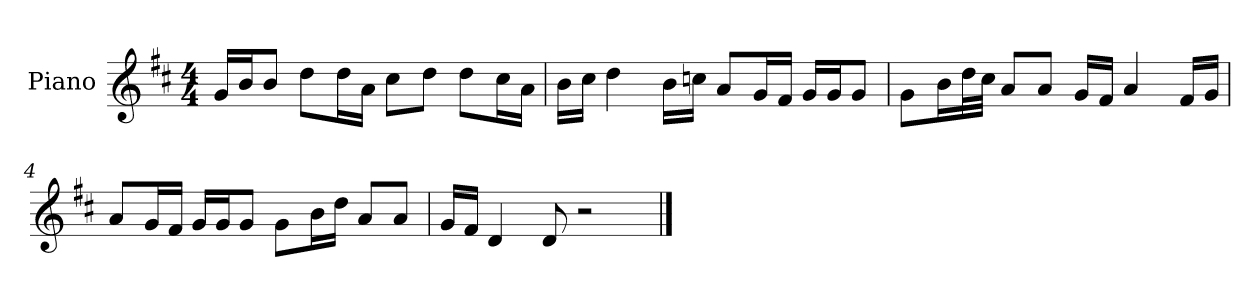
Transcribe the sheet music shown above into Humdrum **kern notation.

**kern
*part1
*staff1
*I"Piano
*I'P-no
*clefG2
*k[f#c#]
*M4/4
*MM90
=1
16g/LL
16b/J
8b/J
8dd\L
16dd\L
16a\JJ
8cc#\L
8dd\J
8dd\L
16cc#\L
16a\JJ
=2
16b\LL
16cc#\JJ
4dd\
16b\LL
16ccn\JJ
8a/L
16g/L
16f#/JJ
16g/LL
16g/J
8g/J
=3
8g\L
16b\L
32dd\L
32cc#\JJJ
8a/L
8a/J
16g/LL
16f#/JJ
4a/
16f#/LL
16g/JJ
!!LO:LB:g=z
=4
8a/L
16g/L
16f#/JJ
16g/LL
16g/J
8g/J
8g\L
16b\L
16dd\JJ
8a/L
8a/J
=5
16g/LL
16f#/JJ
4d/
8d/
2r
==
*-
